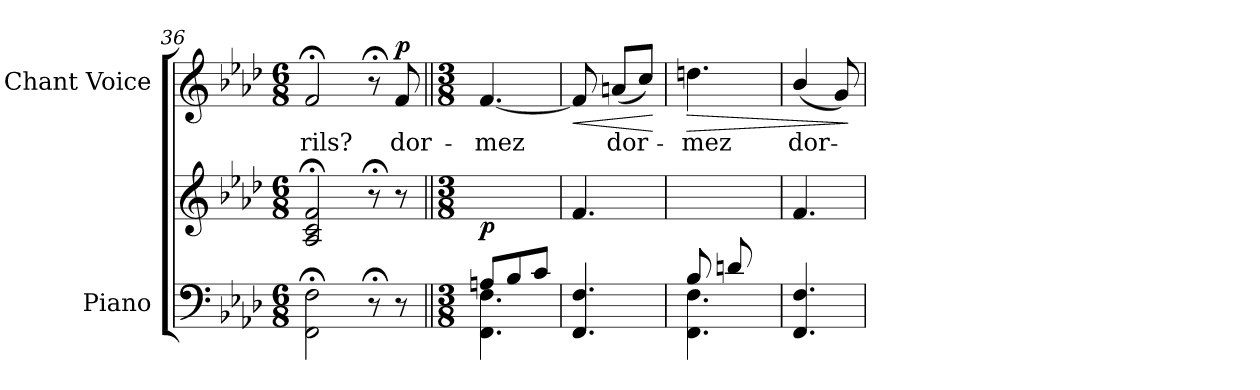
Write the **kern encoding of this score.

**kern	**kern	**dynam	**kern	**text	**dynam
*part2	*part2	*part2	*part1	*part1	*part1
*staff3	*staff2	*staff2/3	*staff1	*staff1	*staff1
*I"Piano	*	*	*I"Chant Voice	*	*
*I'Pno	*	*	*	*	*
*clefF4	*clefG2	*	*clefG2	*	*
*k[b-e-a-d-]	*k[b-e-a-d-]	*	*k[b-e-a-d-]	*	*
*M6/8	*M6/8	*	*M6/8	*	*
=36	=36	=36	=36	=36	=36
!	!	!	!	!LO:LY:b	!
2FF\;< 2F\;<	2A-/;< 2c/;< 2f/;<	.	2f;</	-rils?	.
8r;<	8r;<	.	8r;<	.	.
*	*	*	*MM100	*	*
!	!	!	!	!LO:LY:b	!LO:DY:a
8r	8r	.	8f/	dor-	p
=37||	=37||	=37||	=37||	=37||	=37||
*M3/8	*M3/8	*	*M3/8	*	*
*^	*	*	*	*	*
!	!	!	!LO:DY:b	!	!LO:LY:b	!
8An/L	4.FF\ 4.F\	4.ryy	p	[4.f/	-mez	.
8B-/	.	.	.	.	.	.
8c/J	.	.	.	.	.	.
*v	*v	*	*	*	*	*
=38	=38	=38	=38	=38	=38
!	!	!	!	!	!LO:HP:b
4.FF/ 4.F/	4.f/	.	8f/]	.	<
!	!	!	!	!LO:LY:b	!
.	.	.	(<8an/L	dor-	.
.	.	.	8cc/J)	.	.
.	.	.	.	.	[
=39	=39	=39	=39	=39	=39
*^	*	*	*	*	*
!	!	!	!	!	!LO:LY:b	!LO:HP:b
8B-/L	4.FF\ 4.F\	4ryy	.	4.ddn\	-mez	>
8dn/	.	.	.	.	.	.
8ryy	.	8en/J	.	.	.	.
*v	*v	*	*	*	*	*
=40	=40	=40	=40	=40	=40
!	!	!	!	!LO:LY:b	!
4.FF/ 4.F/	4.f/	.	(<4b-/	dor-	.
.	.	.	8g/)	.	.
.	.	.	.	.	]
=	=	=	=	=	=
*-	*-	*-	*-	*-	*-
